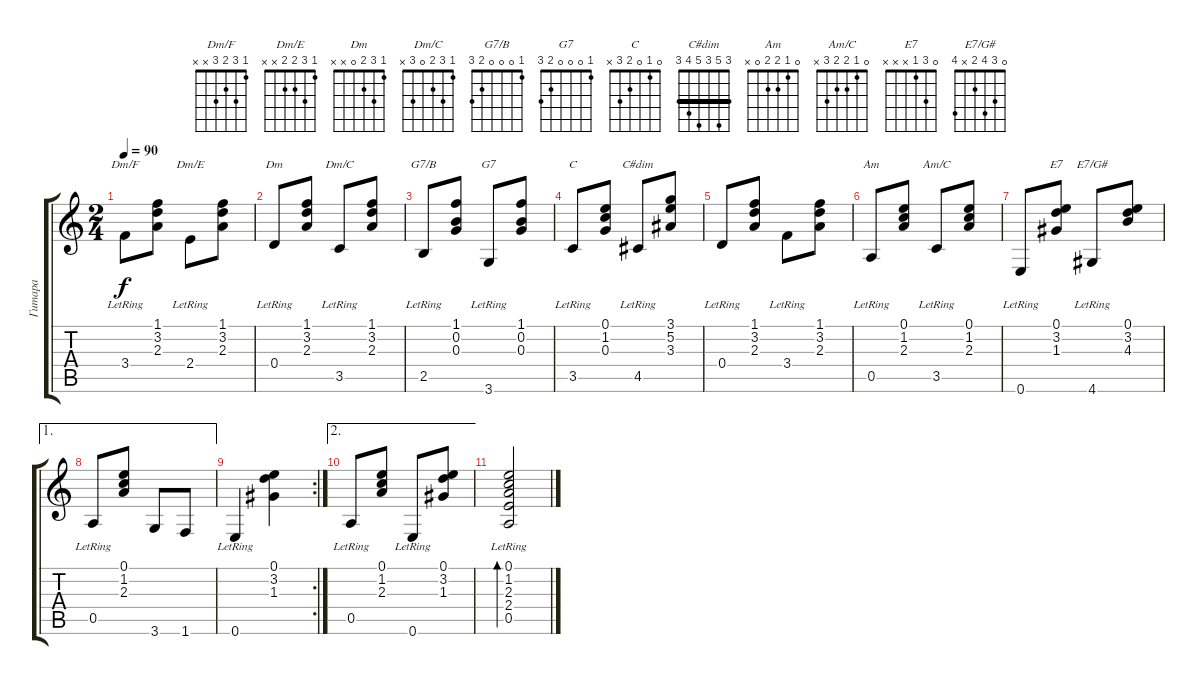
\track ("Гитара" "Гитара") {instrument acousticguitarsteel}
\staff {score tabs}
\tuning (E4 B3 G3 D3 A2 E2) {hide}
\chord ("Dm/F" 1 3 2 3 x x)
\chord ("Dm/E" 1 3 2 2 x x)
\chord ("Dm" 1 3 2 0 x x)
\chord ("Dm/C" 1 3 2 0 3 x)
\chord ("G7/B" 1 0 0 0 2 3)
\chord ("G7" 1 0 0 0 2 3)
\chord ("C" 0 1 0 2 3 x)
\chord ("C#dim" 3 5 3 5 4 3) {barre 3}
\chord ("Am" 0 1 2 2 0 x)
\chord ("Am/C" 0 1 2 2 3 x)
\chord ("E7" 0 3 1 x x x)
\chord ("E7/G#" 0 3 4 2 x 4)
\ts (2 4)
\tempo 90
\clef g2
\ks c
3.4{lr}.8{ch "Dm/F" dy f} (1.1 3.2 2.3).8 2.4{lr}.8{ch "Dm/E"} (1.1 3.2 2.3).8 |
0.4{lr}.8{ch "Dm"} (1.1 3.2 2.3).8 3.5{lr}.8{ch "Dm/C"} (1.1 3.2 2.3).8 |
2.5{lr}.8{ch "G7/B"} (1.1 0.2 0.3).8 3.6{lr}.8{ch "G7"} (1.1 0.2 0.3).8 |
3.5{lr}.8{ch "C"} (0.1 1.2 0.3).8 4.5{lr}.8{ch "C#dim"} (3.1 5.2 3.3).8 |
0.4{lr}.8 (1.1 3.2 2.3).8 3.4{lr}.8 (1.1 3.2 2.3).8 |
0.5{lr}.8{ch "Am"} (0.1 1.2 2.3).8 3.5{lr}.8{ch "Am/C"} (0.1 1.2 2.3).8 |
0.6{lr}.8 (0.1 3.2 1.3).8{ch "E7"} 4.6{lr}.8{ch "E7/G#"} (0.1 3.2 4.3).8 |
\ae 1
0.5{lr}.8 (0.1 1.2 2.3).8 3.6.8 1.6.8 |
\rc 2
0.6{lr}.4 (0.1 3.2 1.3).4 |
\ae 2
0.5{lr}.8 (0.1 1.2 2.3).8 0.6{lr}.8 (0.1 3.2 1.3).8 |
(0.1 1.2 2.3 2.4 0.5{lr}).2{bd 120}
